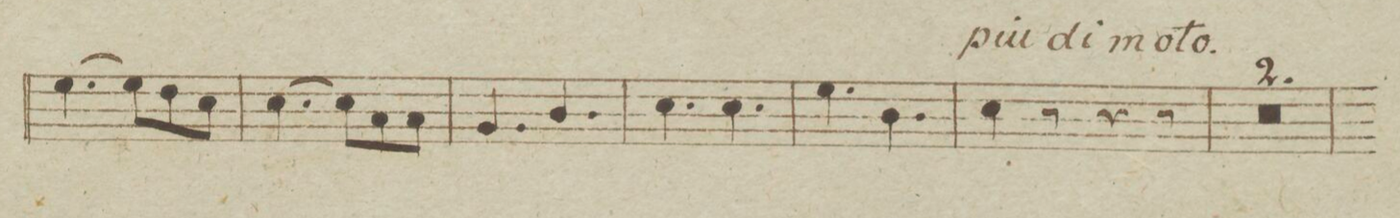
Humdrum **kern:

**kern	**dynam
*I"Clarinetto Secondo in B.	*
*clefG2	*
*k[b-e-]	*
*met(c)	*
*M6/8	*
[4.dd\	.
8dd\L]	.
8cc\	.
8b-\J	.
=32	=32
[4.b-\	.
8b-\L]	.
8g\	.
8g\J	.
=33	=33
4.f/	.
4.a/	.
=34	=34
4.b-\	.
4.b-\	.
=35	=35
4.dd\	.
4.a\	.
=36	=36
4b-\	.
8r	.
4r	.
8r	.
=37	=37
1.r	.
=38	=38
=39	=39
*-	*-
